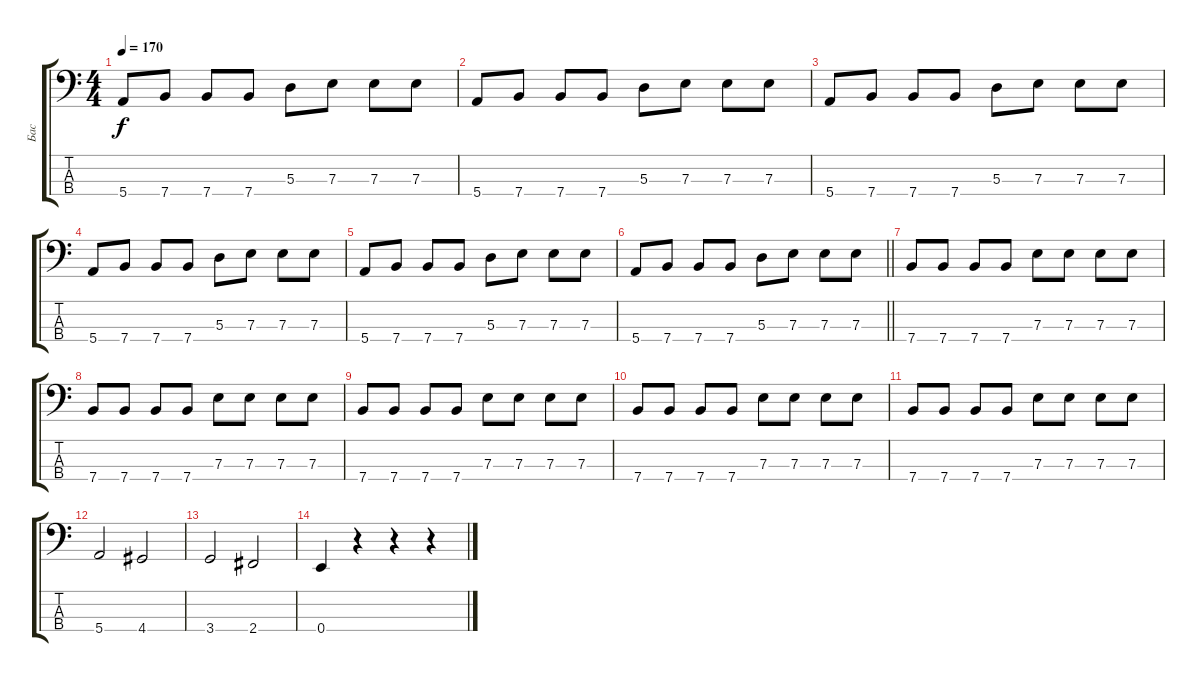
\track ("Бас" "Бас") {instrument electricbassfinger}
\staff {score tabs}
\tuning (G2 D2 A1 E1) {hide}
\ts (4 4)
\tempo 170
\clef f4
\ks c
5.4.8{dy f} 7.4.8 7.4.8 7.4.8 5.3.8 7.3.8 7.3.8 7.3.8 |
5.4.8 7.4.8 7.4.8 7.4.8 5.3.8 7.3.8 7.3.8 7.3.8 |
5.4.8 7.4.8 7.4.8 7.4.8 5.3.8 7.3.8 7.3.8 7.3.8 |
5.4.8 7.4.8 7.4.8 7.4.8 5.3.8 7.3.8 7.3.8 7.3.8 |
5.4.8 7.4.8 7.4.8 7.4.8 5.3.8 7.3.8 7.3.8 7.3.8 |
\barLineRight lightlight
5.4.8 7.4.8 7.4.8 7.4.8 5.3.8 7.3.8 7.3.8 7.3.8 |
\section ("" " ")
7.4.8 7.4.8 7.4.8 7.4.8 7.3.8 7.3.8 7.3.8 7.3.8 |
7.4.8 7.4.8 7.4.8 7.4.8 7.3.8 7.3.8 7.3.8 7.3.8 |
7.4.8 7.4.8 7.4.8 7.4.8 7.3.8 7.3.8 7.3.8 7.3.8 |
7.4.8 7.4.8 7.4.8 7.4.8 7.3.8 7.3.8 7.3.8 7.3.8 |
7.4.8 7.4.8 7.4.8 7.4.8 7.3.8 7.3.8 7.3.8 7.3.8 |
5.4.2 4.4.2 |
3.4.2 2.4.2 |
0.4.4 r.4 r.4 r.4
